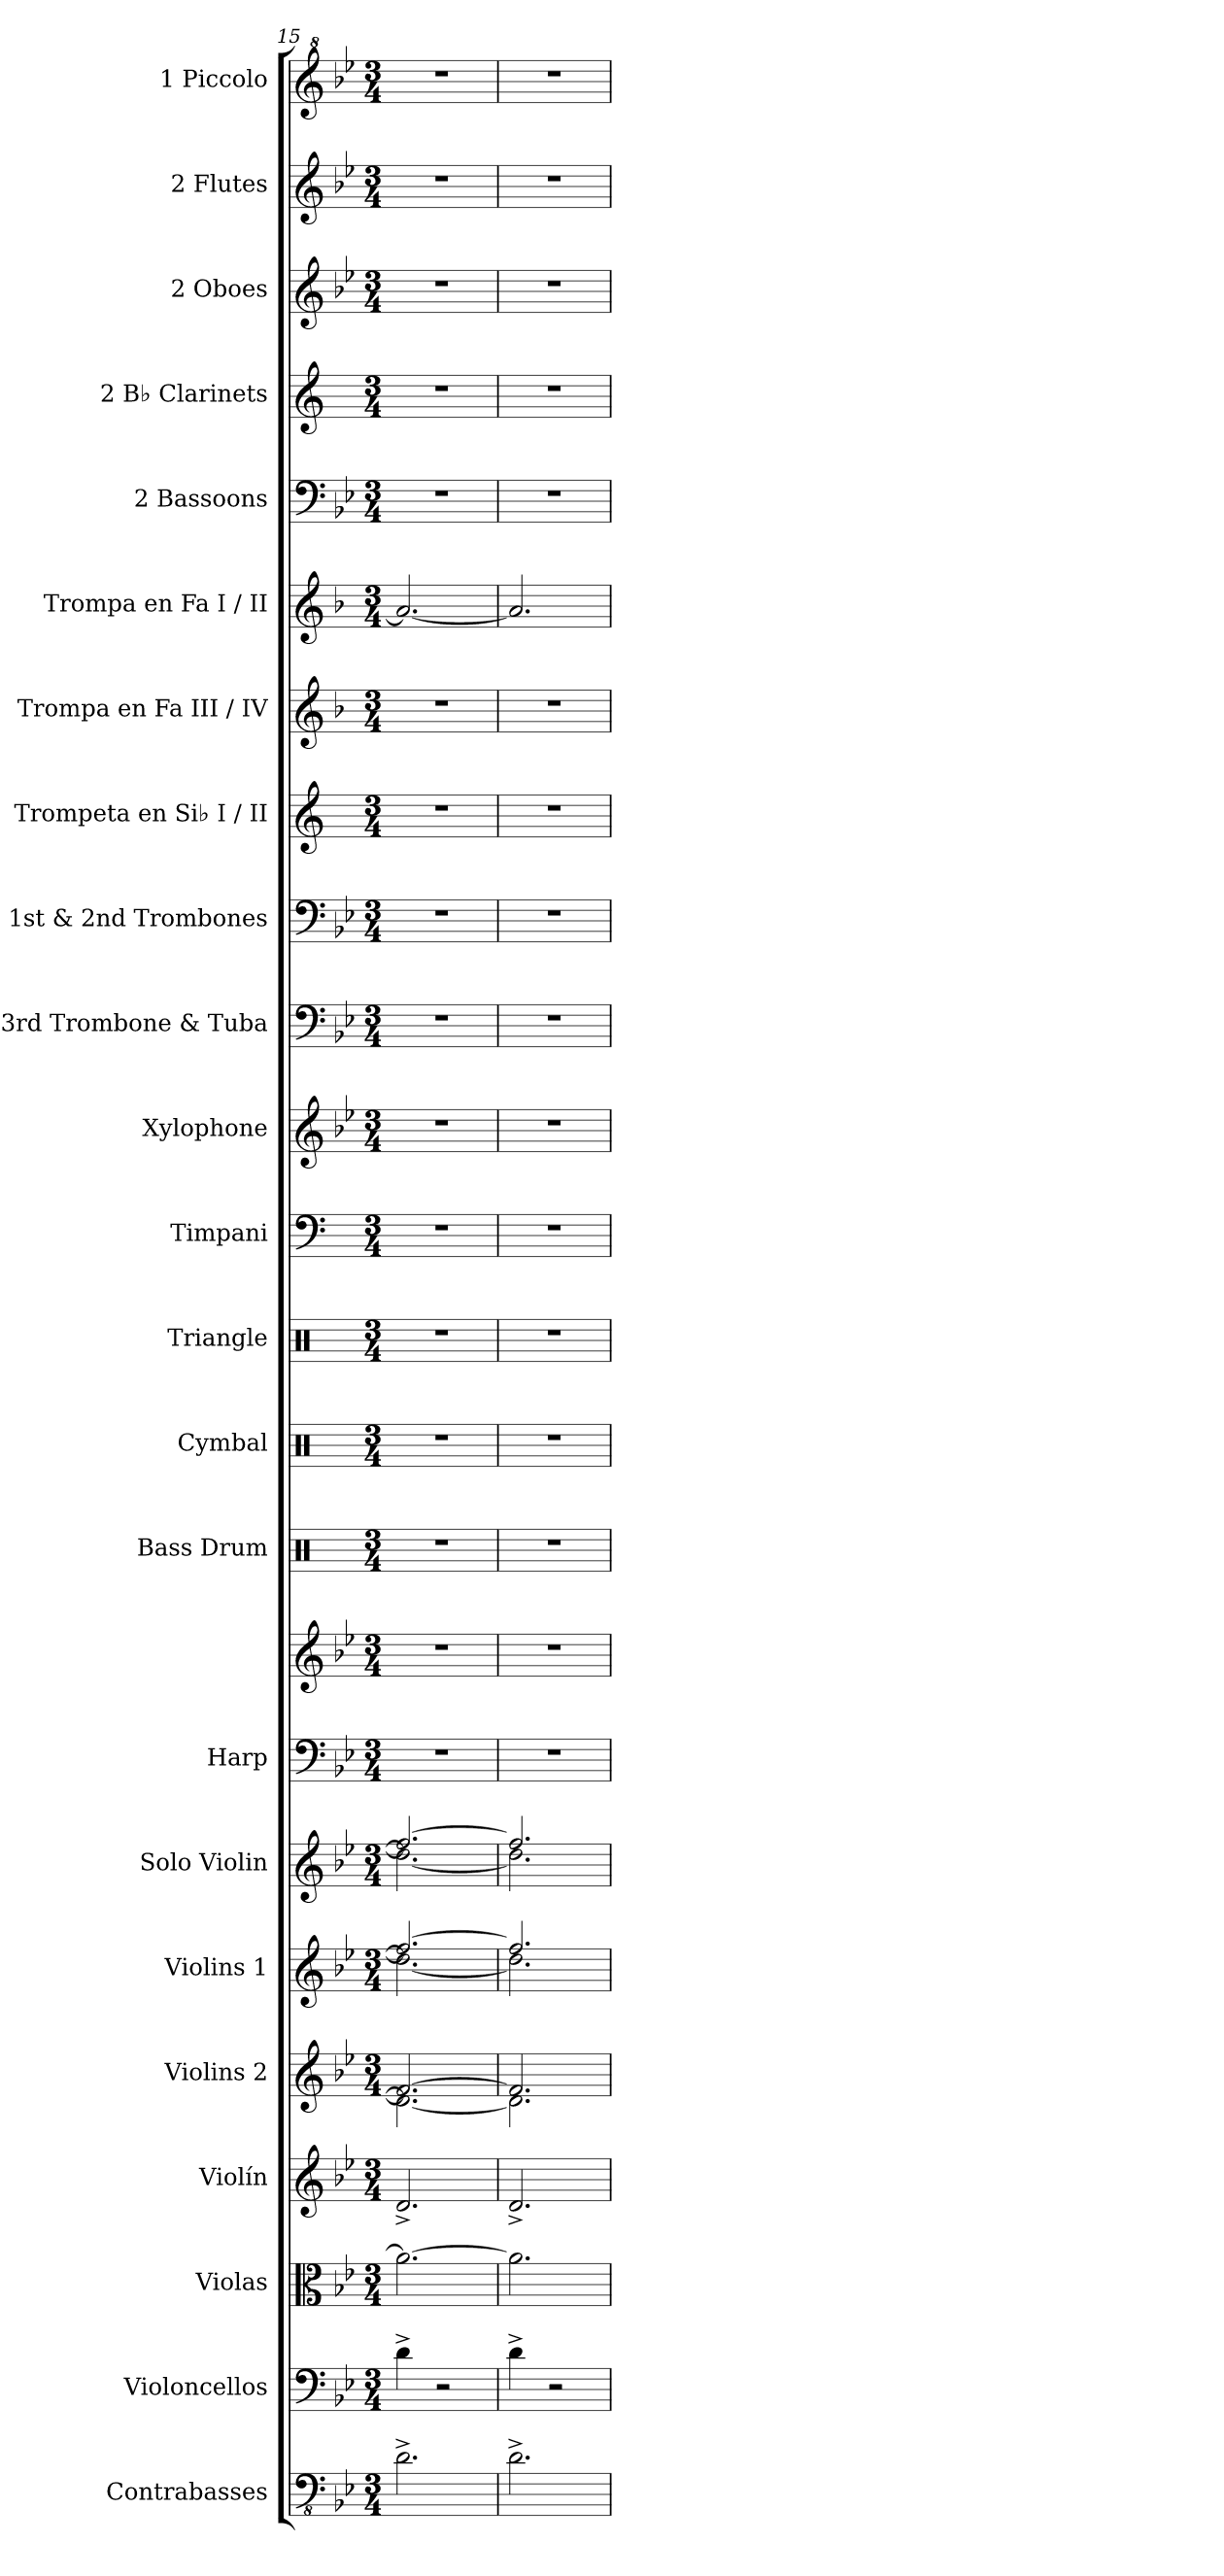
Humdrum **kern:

**kern	**kern	**kern	**kern	**kern	**kern	**kern	**kern	**kern	**kern	**kern	**kern	**kern	**kern	**kern	**kern	**kern	**kern	**kern	**kern	**kern	**kern	**kern	**kern
*part23	*part22	*part21	*part20	*part19	*part18	*part17	*part16	*part16	*part15	*part14	*part13	*part12	*part11	*part10	*part9	*part8	*part7	*part6	*part5	*part4	*part3	*part2	*part1
*staff24	*staff23	*staff22	*staff21	*staff20	*staff19	*staff18	*staff17	*staff16	*staff15	*staff14	*staff13	*staff12	*staff11	*staff10	*staff9	*staff8	*staff7	*staff6	*staff5	*staff4	*staff3	*staff2	*staff1
*I"Contrabasses	*I"Violoncellos	*I"Violas	*I"Violín	*I"Violins 2	*I"Violins 1	*I"Solo Violin	*I"Harp	*	*I"Bass Drum	*I"Cymbal	*I"Triangle	*I"Timpani	*I"Xylophone	*I"3rd Trombone     &amp; Tuba	*I"1st &amp; 2nd Trombones	*I"Trompeta en Si♭  I / II	*I"Trompa en Fa   III / IV	*I"Trompa en Fa I / II	*I"2 Bassoons	*I"2 B♭ Clarinets	*I"2 Oboes	*I"2 Flutes	*I"1 Piccolo
*I'Cbs.	*I'Vlcs.	*I'Vlas.	*I'Vln.	*I'Vlns. 2	*I'Vlns. 1	*I'S. Vln.	*I'Hrp.	*	*I'B. Dr.	*I'Cym.	*I'Trgl.	*I'Timp.	*I'Xyl.	*I'3rd Trb. &amp; Tba.	*I'1st &amp; 2nd    Trbs.	*I'Tpt. Si♭  I / II	*I'Trmp. Fa   III / IV	*I'Trmp. Fa I / II	*I'2 Bsns.	*I'2 B♭ Cls.	*I'2 Obs.	*I'2 Fls.	*I'1 Picc.
*clefFv4	*clefF4	*clefC3	*clefG2	*clefG2	*clefG2	*clefG2	*clefF4	*clefG2	*clefX	*clefX	*clefX	*clefF4	*clefG2	*clefF4	*clefF4	*clefG2	*clefG2	*clefG2	*clefF4	*clefG2	*clefG2	*clefG2	*clefG^2
*	*	*	*	*	*	*	*	*	*	*	*	*	*ITrd-7c-12	*	*	*ITrd1c2	*ITrd4c7	*ITrd4c7	*	*ITrd1c2	*	*	*ITrd-7c-12
*k[b-e-]	*k[b-e-]	*k[b-e-]	*k[b-e-]	*k[b-e-]	*k[b-e-]	*k[b-e-]	*k[b-e-]	*k[b-e-]	*k[]	*k[]	*k[]	*k[]	*k[b-e-]	*k[b-e-]	*k[b-e-]	*k[b-e-]	*k[b-e-]	*k[b-e-]	*k[b-e-]	*k[b-e-]	*k[b-e-]	*k[b-e-]	*k[b-e-]
*M3/4	*M3/4	*M3/4	*M3/4	*M3/4	*M3/4	*M3/4	*M3/4	*M3/4	*M3/4	*M3/4	*M3/4	*M3/4	*M3/4	*M3/4	*M3/4	*M3/4	*M3/4	*M3/4	*M3/4	*M3/4	*M3/4	*M3/4	*M3/4
=15	=15	=15	=15	=15	=15	=15	=15	=15	=15	=15	=15	=15	=15	=15	=15	=15	=15	=15	=15	=15	=15	=15	=15
*	*	*	*	*^	*^	*^	*	*	*	*	*	*	*	*	*	*	*	*	*	*	*	*	*
2.D^\	4d^\	2.a\_	2.d^/	2.f#/_	2.d\_	2.ff#/_	2.dd\_	2.ff#/_	2.dd\_	2.r	2.r	2.r	2.r	2.r	2.r	2.r	2.r	2.r	2.r	2.r	2.d/_	2.r	2.r	2.r	2.r	2.r
.	2r	.	.	.	.	.	.	.	.	.	.	.	.	.	.	.	.	.	.	.	.	.	.	.	.	.
=16	=16	=16	=16	=16	=16	=16	=16	=16	=16	=16	=16	=16	=16	=16	=16	=16	=16	=16	=16	=16	=16	=16	=16	=16	=16	=16
2.D^\	4d^\	2.a\]	2.d^/	2.f#/]	2.d\]	2.ff#/]	2.dd\]	2.ff#/]	2.dd\]	2.r	2.r	2.r	2.r	2.r	2.r	2.r	2.r	2.r	2.r	2.r	2.d/]	2.r	2.r	2.r	2.r	2.r
.	2r	.	.	.	.	.	.	.	.	.	.	.	.	.	.	.	.	.	.	.	.	.	.	.	.	.
*	*	*	*	*v	*v	*	*	*v	*v	*	*	*	*	*	*	*	*	*	*	*	*	*	*	*	*	*
*	*	*	*	*	*v	*v	*	*	*	*	*	*	*	*	*	*	*	*	*	*	*	*	*	*
=	=	=	=	=	=	=	=	=	=	=	=	=	=	=	=	=	=	=	=	=	=	=	=
*-	*-	*-	*-	*-	*-	*-	*-	*-	*-	*-	*-	*-	*-	*-	*-	*-	*-	*-	*-	*-	*-	*-	*-
